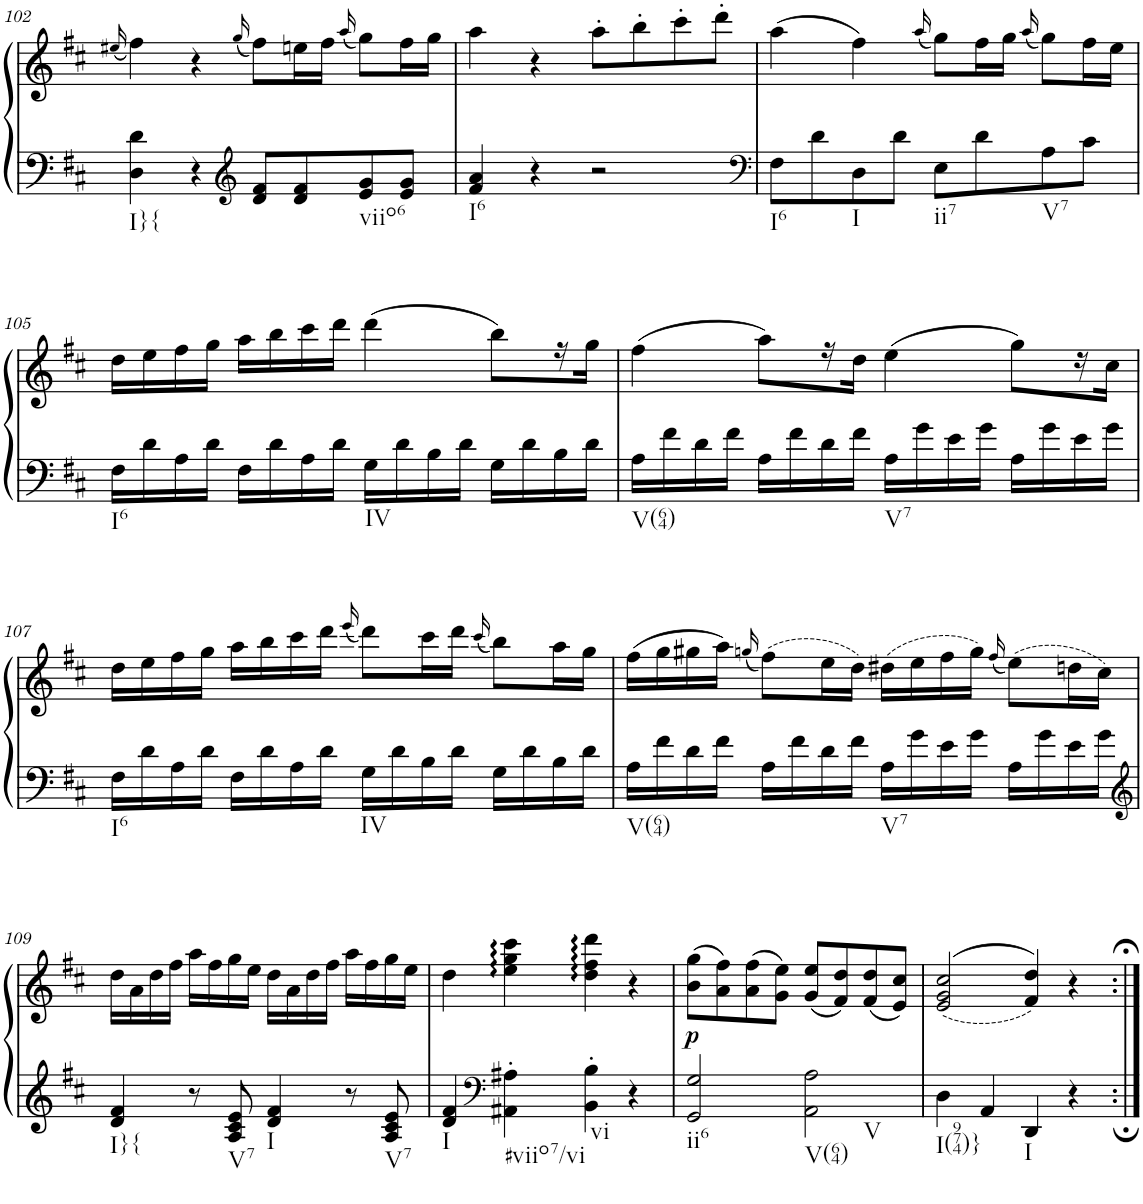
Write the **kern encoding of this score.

**kern	**kern	**dynam
*part1	*part1	*part1
*staff2	*staff1	*staff1/2
*I"Piano, Piano right	*	*
*I'Pno.	*	*
!!LO:PB:g=z
*clefF4	*clefG2	*
*k[f#c#]	*k[f#c#]	*
*M4/4	*M4/4	*
*met(c)	*met(c)	*
=102	=102	=102
.	(16qee#X/	.
!LO:TX:b:t=I}{	!	!
4D\ 4d\	4ff#\)	.
4r	4r	.
*clefG2	*	*
.	(16qgg/	.
8d/ 8f#/L	8ff#\L)	.
8d/ 8f#/	16een\L	.
.	16ff#\JJ	.
.	(16qaa/	.
!LO:TX:b:t=viio6	!	!
8e/ 8g/	8gg\L)	.
8e/ 8g/J	16ff#\L	.
.	16gg\JJ	.
=103	=103	=103
!LO:TX:b:t=I6	!	!
4f#/ 4a/	4aa\	.
4r	4r	.
2r	8aa'\L	.
.	8bb'\	.
.	8ccc#'\	.
.	8ddd'\J	.
=104	=104	=104
*clefF4	*	*
!LO:TX:b:t=I6	!	!
8F#\L	(4aa\	.
8d\	.	.
!LO:TX:b:t=I	!	!
8D\	4ff#\)	.
8d\J	.	.
.	(16qaa/	.
!LO:TX:b:t=ii7	!	!
8E\L	8gg\L)	.
8d\	16ff#\L	.
.	16gg\JJ	.
.	(16qaa/	.
!LO:TX:b:t=V7	!	!
8A\	8gg\L)	.
8c#\J	16ff#\L	.
.	16ee\JJ	.
!!LO:LB:g=z
=105	=105	=105
!LO:TX:b:t=I6	!	!
16F#\LL	16dd\LL	.
16d\	16ee\	.
16A\	16ff#\	.
16d\JJ	16gg\JJ	.
16F#\LL	16aa\LL	.
16d\	16bb\	.
16A\	16ccc#\	.
16d\JJ	16ddd\JJ	.
!LO:TX:b:t=IV	!	!
16G\LL	(4ddd\	.
16d\	.	.
16B\	.	.
16d\JJ	.	.
16G\LL	8bb\L)	.
16d\	.	.
16B\	16r	.
16d\JJ	16gg\JJ	.
=106	=106	=106
!LO:TX:b:t=V(64)	!	!
16A\LL	(4ff#\	.
16f#\	.	.
16d\	.	.
16f#\JJ	.	.
16A\LL	8aa\L)	.
16f#\	.	.
16d\	16r	.
16f#\JJ	16dd\JJ	.
!LO:TX:b:t=V7	!	!
16A\LL	(4ee\	.
16g\	.	.
16e\	.	.
16g\JJ	.	.
16A\LL	8gg\L)	.
16g\	.	.
16e\	16r	.
16g\JJ	16cc#\JJ	.
!!LO:LB:g=z
=107	=107	=107
!LO:TX:b:t=I6	!	!
16F#\LL	16dd\LL	.
16d\	16ee\	.
16A\	16ff#\	.
16d\JJ	16gg\JJ	.
16F#\LL	16aa\LL	.
16d\	16bb\	.
16A\	16ccc#\	.
16d\JJ	16ddd\JJ	.
.	(16qeee/	.
!LO:TX:b:t=IV	!	!
16G\LL	8ddd\L)	.
16d\	.	.
16B\	16ccc#\L	.
16d\JJ	16ddd\JJ	.
.	(16qccc#/	.
16G\LL	8bb\L)	.
16d\	.	.
16B\	16aa\L	.
16d\JJ	16gg\JJ	.
=108	=108	=108
!LO:TX:b:t=V(64)	!	!
16A\LL	(16ff#\LL	.
16f#\	16gg\	.
16d\	16gg#X\	.
16f#\JJ	16aa\JJ)	.
.	(16qggn/	.
16A\LL	(8ff#\L)	.
16f#\	.	.
16d\	16ee\L	.
16f#\JJ	16dd\JJ)	.
!LO:TX:b:t=V7	!	!
16A\LL	(16dd#X\LL	.
16g\	16ee\	.
16e\	16ff#\	.
16g\JJ	16gg\JJ)	.
.	(16qff#/	.
16A\LL	(8ee\L)	.
16g\	.	.
16e\	16ddn\L	.
16g\JJ	16cc#\JJ)	.
!!LO:LB:g=z
=109	=109	=109
*clefG2	*	*
!LO:TX:b:t=I}{	!	!
4d/ 4f#/	16dd\LL	.
.	16a\	.
.	16dd\	.
.	16ff#\JJ	.
8r	16aa\LL	.
.	16ff#\	.
!LO:TX:b:t=V7	!	!
8A/ 8c#/ 8e/	16gg\	.
.	16ee\JJ	.
!LO:TX:b:t=I	!	!
4d/ 4f#/	16dd\LL	.
.	16a\	.
.	16dd\	.
.	16ff#\JJ	.
8r	16aa\LL	.
.	16ff#\	.
!LO:TX:b:t=V7	!	!
8A/ 8c#/ 8e/	16gg\	.
.	16ee\JJ	.
=110	=110	=110
!LO:TX:b:t=I	!	!
4d/ 4f#/	4dd\	.
*clefF4	*	*
!LO:TX:b:t=#viio7/vi	!	!
4AA#X\' 4A#X\'	4ee\ 4gg\ 4ccc#\	.
!LO:TX:b:t=vi	!	!
4BB\' 4B\'	4dd\ 4ff#\ 4ddd\	.
4r	4r	.
=111	=111	=111
!LO:TX:b:t=ii6	!	!
!	!	!LO:DY:b
2GG/ 2G/	(8b\ 8gg\L	p
.	8a\ 8ff#\)	.
.	(8a\ 8ff#\	.
.	8g\ 8ee\J)	.
!LO:TX:b:t=V(64)	!	!
!LO:TX:b:t=V	!	!
2AA\ 2A\	(8g/ 8ee/L	.
.	8f#/ 8dd/)	.
.	(8f#/ 8dd/	.
.	8e/ 8cc#/J)	.
=112	=112	=112
!LO:TX:b:t=I(974)}	!	!
4D\	((>2e/ 2g/ 2cc#/	.
4AA/	.	.
!LO:TX:b:t=I	!	!
4DD/	4f#/ 4dd/))	.
4r	4r	.
=:|!	=:|!	=:|!
*-	*-	*-
